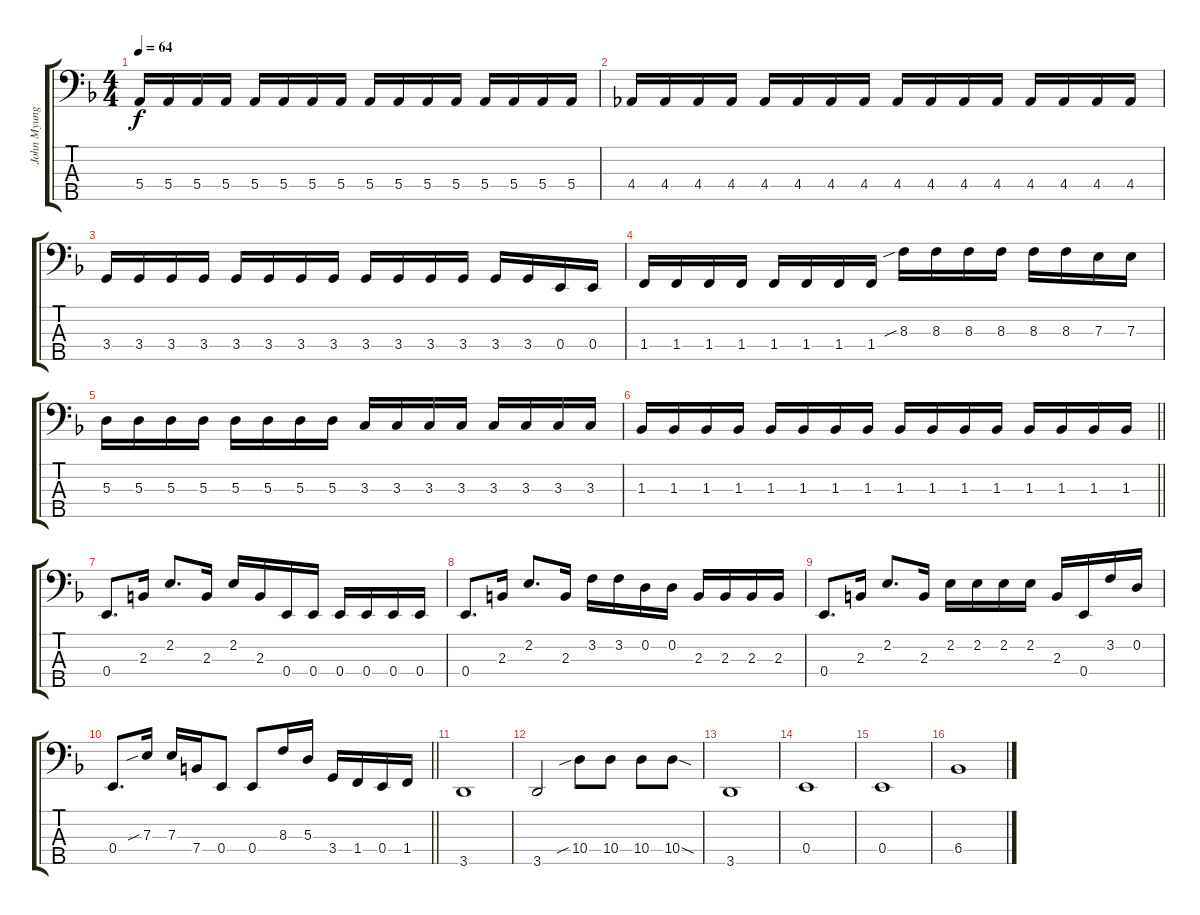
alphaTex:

\track ("John Myung - Bass" "John Myung") {instrument electricbassfinger}
\staff {score tabs}
\tuning (G2 D2 A1 E1 B0) {hide}
\ts (4 4)
\tempo 64
\clef f4
\ks dminor
5.4.16{dy f} 5.4.16 5.4.16 5.4.16 5.4.16 5.4.16 5.4.16 5.4.16 5.4.16 5.4.16 5.4.16 5.4.16 5.4.16 5.4.16 5.4.16 5.4.16 |
4.4.16 4.4.16 4.4.16 4.4.16 4.4.16 4.4.16 4.4.16 4.4.16 4.4.16 4.4.16 4.4.16 4.4.16 4.4.16 4.4.16 4.4.16 4.4.16 |
3.4.16 3.4.16 3.4.16 3.4.16 3.4.16 3.4.16 3.4.16 3.4.16 3.4.16 3.4.16 3.4.16 3.4.16 3.4.16 3.4.16 0.4.16 0.4.16 |
1.4.16 1.4.16 1.4.16 1.4.16 1.4.16 1.4.16 1.4.16 1.4.16 8.3{sib}.16 8.3.16 8.3.16 8.3.16 8.3.16 8.3.16 7.3.16 7.3.16 |
5.3.16 5.3.16 5.3.16 5.3.16 5.3.16 5.3.16 5.3.16 5.3.16 3.3.16 3.3.16 3.3.16 3.3.16 3.3.16 3.3.16 3.3.16 3.3.16 |
\barLineRight lightlight
1.3.16 1.3.16 1.3.16 1.3.16 1.3.16 1.3.16 1.3.16 1.3.16 1.3.16 1.3.16 1.3.16 1.3.16 1.3.16 1.3.16 1.3.16 1.3.16 |
0.4.8{d} 2.3.16 2.2.8{d} 2.3.16 2.2.16 2.3.16 0.4.16 0.4.16 0.4.16 0.4.16 0.4.16 0.4.16 |
0.4.8{d} 2.3.16 2.2.8{d} 2.3.16 3.2.16 3.2.16 0.2.16 0.2.16 2.3.16 2.3.16 2.3.16 2.3.16 |
0.4.8{d} 2.3.16 2.2.8{d} 2.3.16 2.2.16 2.2.16 2.2.16 2.2.16 2.3.16 0.4.16 3.2.16 0.2.16 |
\barLineRight lightlight
0.4.8{d} 7.3{sib}.16 7.3.16 7.4.16 0.4.8 0.4.8 8.3.16 5.3.16 3.4.16 1.4.16 0.4.16 1.4.16 |
3.5.1 |
3.5.2 10.4{sib}.8 10.4.8 10.4.8 10.4{sod}.8 |
3.5.1 |
0.4.1 |
0.4.1 |
6.4.1
